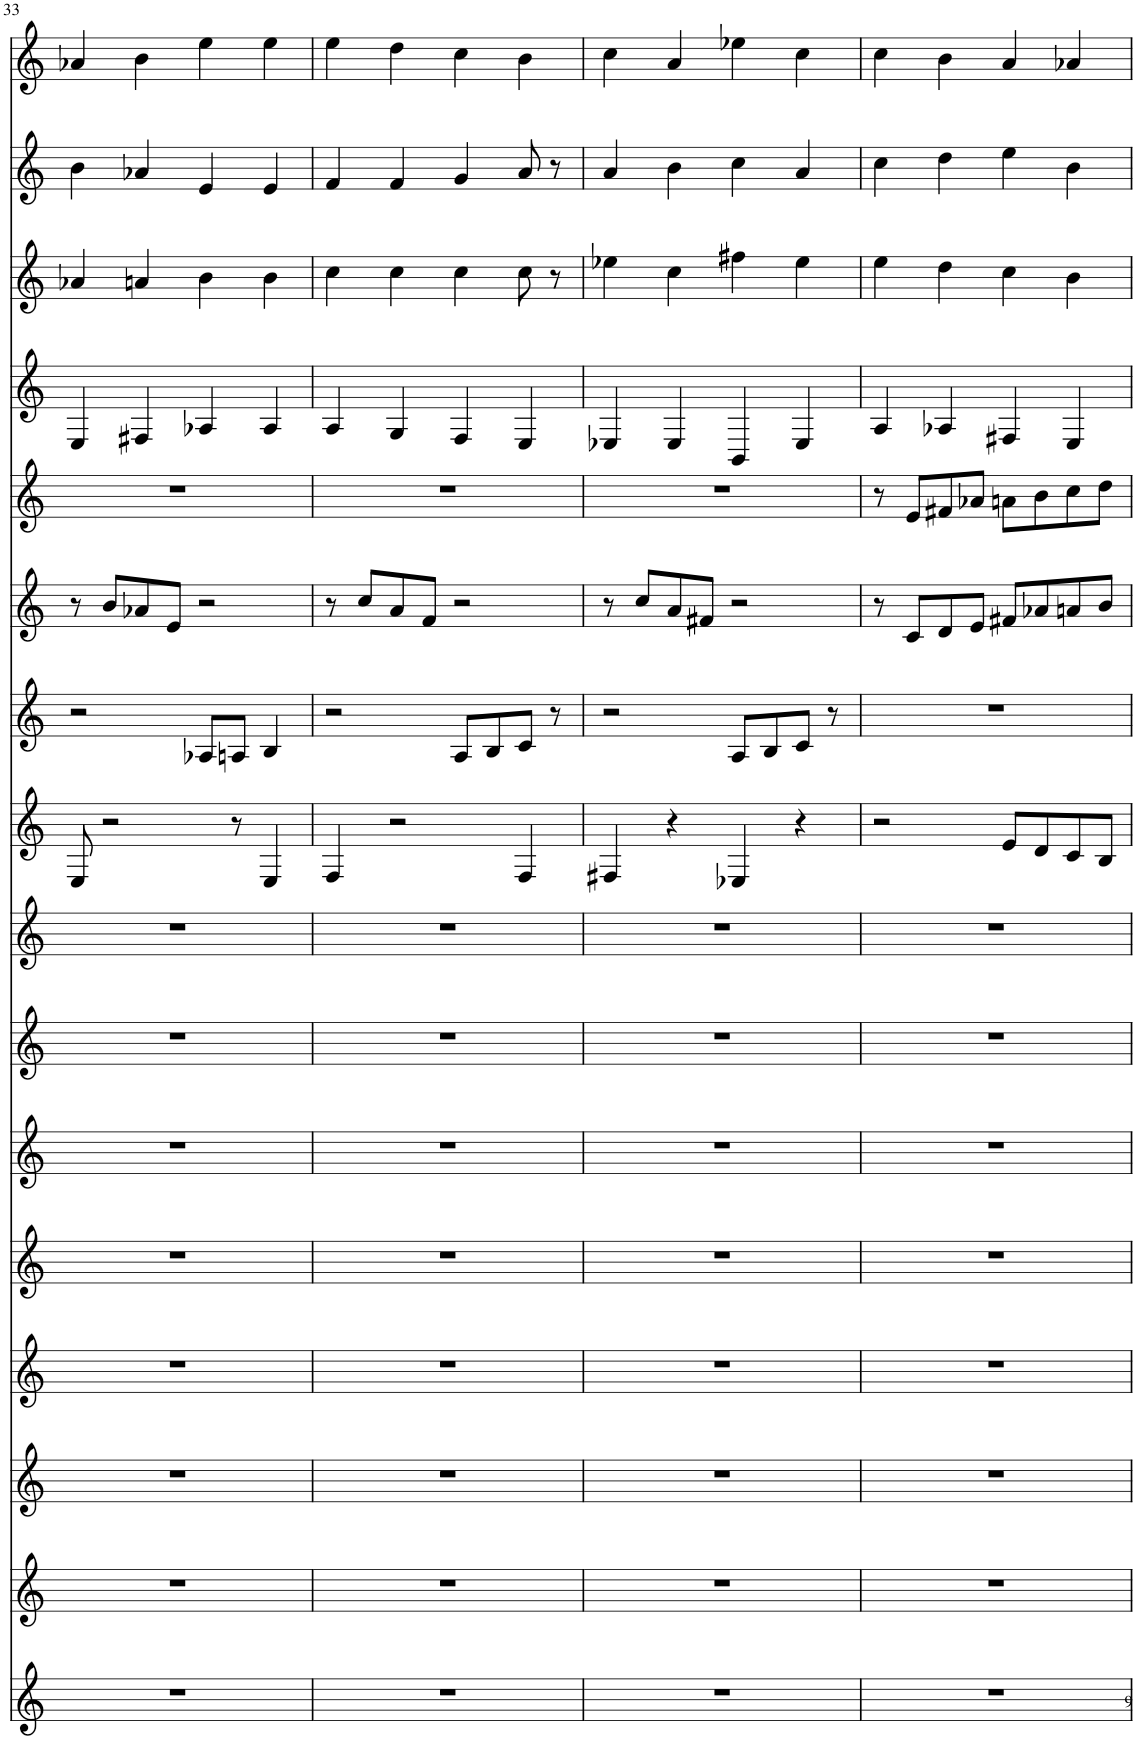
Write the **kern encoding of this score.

**kern	**kern	**kern	**kern	**kern	**kern	**kern	**kern	**kern	**kern	**kern	**kern	**kern	**kern	**kern	**kern
*part16	*part15	*part14	*part13	*part12	*part11	*part10	*part9	*part8	*part7	*part6	*part5	*part4	*part3	*part2	*part1
*staff16	*staff15	*staff14	*staff13	*staff12	*staff11	*staff10	*staff9	*staff8	*staff7	*staff6	*staff5	*staff4	*staff3	*staff2	*staff1
*I"posaune	*I"horn 2	*I"horn 1	*I"fluegel	*I"fagott	*I"clarin	*I"oboe	*I"floete	*I"baesser	*I"chelli	*I"bratschen	*I"geigen	*I"bass	*I"tenor	*I"alt	*I"sopran
*	*	*	*	*	*	*	*	*	*	*	*	*I'B	*I'T	*I'A	*I'S
!!LO:PB:g=z
*clefG2	*clefG2	*clefG2	*clefG2	*clefG2	*clefG2	*clefG2	*clefG2	*clefG2	*clefG2	*clefG2	*clefG2	*clefG2	*clefG2	*clefG2	*clefG2
*	*	*	*Trd7c12	*	*	*	*	*	*	*Trd12c21	*Trd8c14	*	*	*	*
*k[]	*k[]	*k[]	*k[]	*k[]	*k[]	*k[]	*k[]	*k[]	*k[]	*k[]	*k[]	*k[]	*k[]	*k[]	*k[]
*M4/4	*M4/4	*M4/4	*M4/4	*M4/4	*M4/4	*M4/4	*M4/4	*M4/4	*M4/4	*M4/4	*M4/4	*M4/4	*M4/4	*M4/4	*M4/4
=33	=33	=33	=33	=33	=33	=33	=33	=33	=33	=33	=33	=33	=33	=33	=33
1r	1r	1r	1r	1r	1r	1r	1r	8E/	2r	8r	1r	4E/	4a-X/	4b\	4a-X/
.	.	.	.	.	.	.	.	2r	.	8b/L	.	.	.	.	.
.	.	.	.	.	.	.	.	.	.	8a-X/	.	4F#X/	4an/	4a-X/	4b\
.	.	.	.	.	.	.	.	.	.	8e/J	.	.	.	.	.
.	.	.	.	.	.	.	.	.	8A-X/L	2r	.	4A-X/	4b\	4e/	4ee\
.	.	.	.	.	.	.	.	8r	8An/J	.	.	.	.	.	.
.	.	.	.	.	.	.	.	4E/	4B/	.	.	4A-/	4b\	4e/	4ee\
=34	=34	=34	=34	=34	=34	=34	=34	=34	=34	=34	=34	=34	=34	=34	=34
1r	1r	1r	1r	1r	1r	1r	1r	4F/	2r	8r	1r	4A/	4cc\	4f/	4ee\
.	.	.	.	.	.	.	.	.	.	8cc/L	.	.	.	.	.
.	.	.	.	.	.	.	.	2r	.	8a/	.	4G/	4cc\	4f/	4dd\
.	.	.	.	.	.	.	.	.	.	8f/J	.	.	.	.	.
.	.	.	.	.	.	.	.	.	8A/L	2r	.	4F/	4cc\	4g/	4cc\
.	.	.	.	.	.	.	.	.	8B/	.	.	.	.	.	.
.	.	.	.	.	.	.	.	4F/	8c/J	.	.	4E/	8cc\	8a/	4b\
.	.	.	.	.	.	.	.	.	8r	.	.	.	8r	8r	.
=35	=35	=35	=35	=35	=35	=35	=35	=35	=35	=35	=35	=35	=35	=35	=35
1r	1r	1r	1r	1r	1r	1r	1r	4F#X/	2r	8r	1r	4E-X/	4ee-X\	4a/	4cc\
.	.	.	.	.	.	.	.	.	.	8cc/L	.	.	.	.	.
.	.	.	.	.	.	.	.	4r	.	8a/	.	4E-/	4cc\	4b\	4a/
.	.	.	.	.	.	.	.	.	.	8f#X/J	.	.	.	.	.
.	.	.	.	.	.	.	.	4E-X/	8A/L	2r	.	4BB/	4ff#X\	4cc\	4ee-X\
.	.	.	.	.	.	.	.	.	8B/	.	.	.	.	.	.
.	.	.	.	.	.	.	.	4r	8c/J	.	.	4E-/	4ee-\	4a/	4cc\
.	.	.	.	.	.	.	.	.	8r	.	.	.	.	.	.
=36	=36	=36	=36	=36	=36	=36	=36	=36	=36	=36	=36	=36	=36	=36	=36
1r	1r	1r	1r	1r	1r	1r	1r	2r	1r	8r	8r	4A/	4ee\	4cc\	4cc\
.	.	.	.	.	.	.	.	.	.	8c/L	8e/L	.	.	.	.
.	.	.	.	.	.	.	.	.	.	8d/	8f#X/	4A-X/	4dd\	4dd\	4b\
.	.	.	.	.	.	.	.	.	.	8e/J	8a-X/J	.	.	.	.
.	.	.	.	.	.	.	.	8e/L	.	8f#X/L	8an\L	4F#X/	4cc\	4ee\	4a/
.	.	.	.	.	.	.	.	8d/	.	8a-X/	8b\	.	.	.	.
.	.	.	.	.	.	.	.	8c/	.	8an/	8cc\	4E/	4b\	4b\	4a-X/
.	.	.	.	.	.	.	.	8B/J	.	8b/J	8dd\J	.	.	.	.
=	=	=	=	=	=	=	=	=	=	=	=	=	=	=	=
*-	*-	*-	*-	*-	*-	*-	*-	*-	*-	*-	*-	*-	*-	*-	*-
